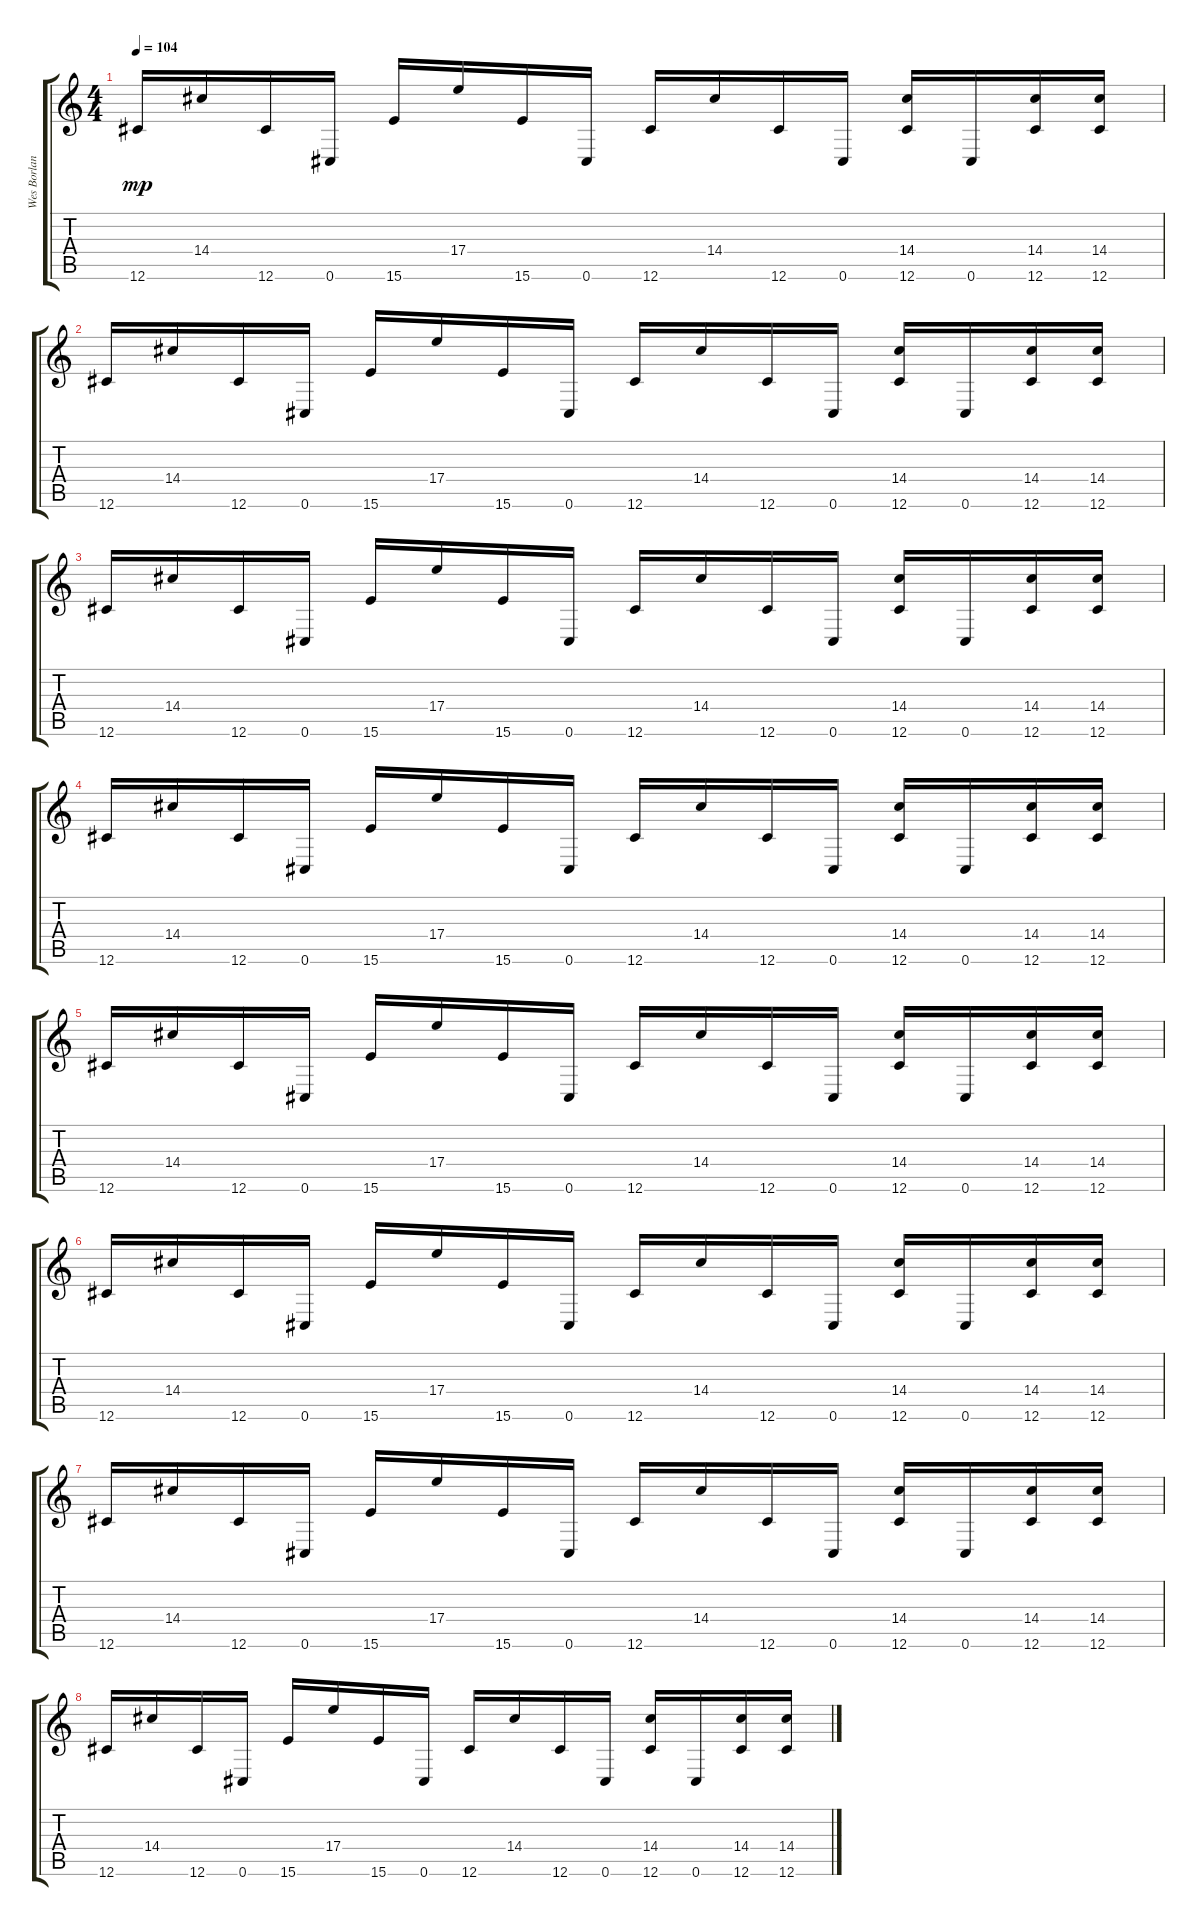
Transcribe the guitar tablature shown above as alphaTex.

\track ("Wes Borland (Guitar)" "Wes Borlan") {instrument electricguitarclean}
\staff {score tabs}
\tuning (Db4 Ab3 E3 B2 Gb2 Db2) {hide}
\ts (4 4)
\tempo 104
\clef g2
\ks c
12.6.16{dy mp} 14.4.16 12.6.16 0.6.16 15.6.16 17.4.16 15.6.16 0.6.16 12.6.16 14.4.16 12.6.16 0.6.16 (14.4 12.6).16 0.6.16 (14.4 12.6).16 (14.4 12.6).16 |
12.6.16 14.4.16 12.6.16 0.6.16 15.6.16 17.4.16 15.6.16 0.6.16 12.6.16 14.4.16 12.6.16 0.6.16 (14.4 12.6).16 0.6.16 (14.4 12.6).16 (14.4 12.6).16 |
12.6.16 14.4.16 12.6.16 0.6.16 15.6.16 17.4.16 15.6.16 0.6.16 12.6.16 14.4.16 12.6.16 0.6.16 (14.4 12.6).16 0.6.16 (14.4 12.6).16 (14.4 12.6).16 |
12.6.16 14.4.16 12.6.16 0.6.16 15.6.16 17.4.16 15.6.16 0.6.16 12.6.16 14.4.16 12.6.16 0.6.16 (14.4 12.6).16 0.6.16 (14.4 12.6).16 (14.4 12.6).16 |
12.6.16 14.4.16 12.6.16 0.6.16 15.6.16 17.4.16 15.6.16 0.6.16 12.6.16 14.4.16 12.6.16 0.6.16 (14.4 12.6).16 0.6.16 (14.4 12.6).16 (14.4 12.6).16 |
12.6.16 14.4.16 12.6.16 0.6.16 15.6.16 17.4.16 15.6.16 0.6.16 12.6.16 14.4.16 12.6.16 0.6.16 (14.4 12.6).16 0.6.16 (14.4 12.6).16 (14.4 12.6).16 |
12.6.16 14.4.16 12.6.16 0.6.16 15.6.16 17.4.16 15.6.16 0.6.16 12.6.16 14.4.16 12.6.16 0.6.16 (14.4 12.6).16 0.6.16 (14.4 12.6).16 (14.4 12.6).16 |
12.6.16 14.4.16 12.6.16 0.6.16 15.6.16 17.4.16 15.6.16 0.6.16 12.6.16 14.4.16 12.6.16 0.6.16 (14.4 12.6).16 0.6.16 (14.4 12.6).16 (14.4 12.6).16
